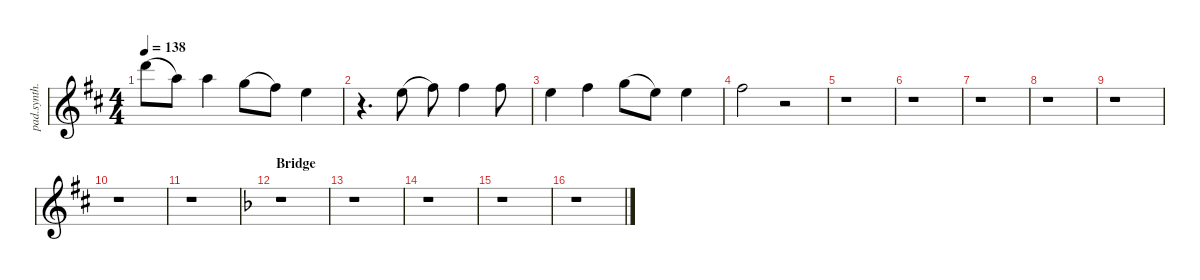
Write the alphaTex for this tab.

\hideDynamics
\bracketExtendMode groupsimilarinstruments
\otherSystemsTrackNameOrientation horizontal
\track ("Backing Vocal" "pad.synth.") {instrument pad2warm}
\staff {score}
\tuning (E4 B3 G3 D3 A2 E2)
\displaytranspose 12
\ts (4 4)
\tempo 138
\clef g2
\ks d
15.2{acc forcenatural}.8{dy mf legatoorigin} 5.1{acc forcenatural}.8 14.3{acc forcenatural}.4 12.3{acc forcenatural}.8{legatoorigin} 2.1{acc #}.8 5.2{acc forcenatural}.4 |
r.4{d} 5.2{acc forcenatural}.8{legatoorigin} 7.2{acc #}.8 7.2{acc #}.4 7.2{acc #}.8 |
9.3{acc forcenatural}.4 7.2{acc #}.4 12.3{acc forcenatural}.8{legatoorigin} 0.1{acc forcenatural}.8 9.3{acc forcenatural}.4 |
7.2{acc #}.2 r.2 |
r.1 |
r.1 |
r.1 |
r.1 |
r.1 |
r.1 |
r.1 |
\section ("" "Bridge")
\ks f
r.1 |
r.1 |
r.1 |
r.1 |
r.1
